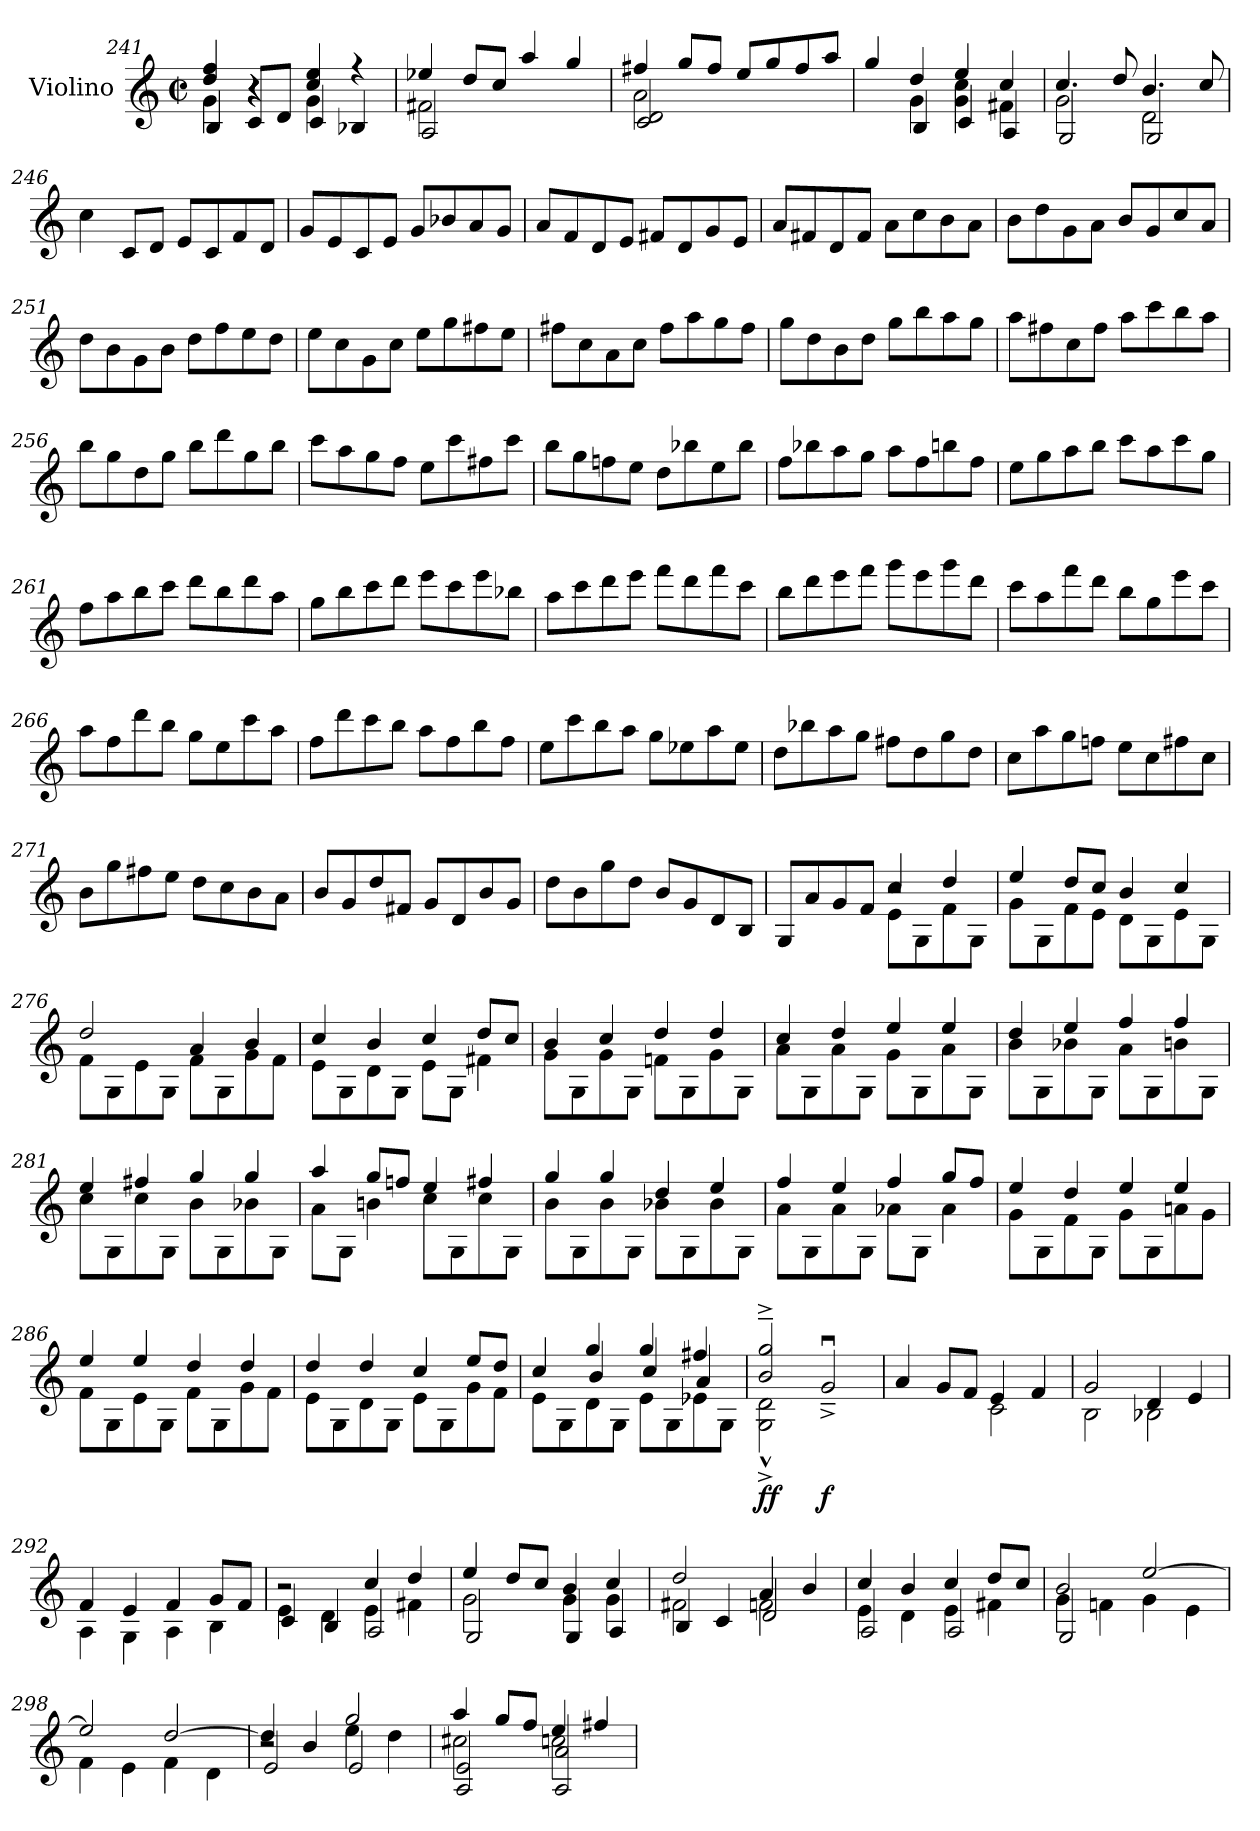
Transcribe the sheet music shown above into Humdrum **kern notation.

**kern	**dynam
*part1	*part1
*staff1	*staff1
*I"Violino	*
*I'Vln	*
*clefG2	*
*k[]	*
*M2/2	*
*met(c|)	*
=241	=241
*^	*
*	*^	*
4dd/ 4ff/	4g\	4B/	.
4r	4r	8c/L	.
.	.	8d/J	.
4cc/ 4ee/	4g\	4c/	.
4r	4ryy	4B-X/	.
=242	=242	=242	=242
4ee-X/	2f#X\	2A/	.
8dd/L	.	.	.
8cc/J	.	.	.
4aa/	2ryy	2ryy	.
4gg/	.	.	.
=243	=243	=243	=243
4ff#X/	2a\	2c/ 2d/	.
8gg/L	.	.	.
8ff#/J	.	.	.
8ee/L	2ryy	2ryy	.
8gg/	.	.	.
8ff#/	.	.	.
8aa/J	.	.	.
!!LO:LB:g=z	!!	!!
=244	=244	=244	=244
4gg/	4ryy	4ryy	.
4dd/	4g\	4B/	.
4ee/	4g\ 4cc\	4c/	.
4cc/	4f#X\	4A/	.
=245	=245	=245	=245
4.cc/	2g\	2G/	.
8dd/	.	.	.
4.b/	2d\	2G/	.
8cc/	.	.	.
*v	*v	*v	*
=246	=246
4cc\	.
8c/L	.
8d/J	.
8e/L	.
8c/	.
8f/	.
8d/J	.
=247	=247
8g/L	.
8e/	.
8c/	.
8e/J	.
8g/L	.
8b-X/	.
8a/	.
8g/J	.
=248	=248
8a/L	.
8f/	.
8d/	.
8e/J	.
8f#X/L	.
8d/	.
8g/	.
8e/J	.
!!LO:LB:g=z
=249	=249
8a/L	.
8f#X/	.
8d/	.
8f#/J	.
8a\L	.
8cc\	.
8b\	.
8a\J	.
=250	=250
8b\L	.
8dd\	.
8g\	.
8a\J	.
8b/L	.
8g/	.
8cc/	.
8a/J	.
=251	=251
8dd\L	.
8b\	.
8g\	.
8b\J	.
8dd\L	.
8ff\	.
8ee\	.
8dd\J	.
=252	=252
8ee\L	.
8cc\	.
8g\	.
8cc\J	.
8ee\L	.
8gg\	.
8ff#X\	.
8ee\J	.
!!LO:LB:g=z
=253	=253
8ff#X\L	.
8cc\	.
8a\	.
8cc\J	.
8ff#\L	.
8aa\	.
8gg\	.
8ff#\J	.
=254	=254
8gg\L	.
8dd\	.
8b\	.
8dd\J	.
8gg\L	.
8bb\	.
8aa\	.
8gg\J	.
=255	=255
8aa\L	.
8ff#X\	.
8cc\	.
8ff#\J	.
8aa\L	.
8ccc\	.
8bb\	.
8aa\J	.
=256	=256
8bb\L	.
8gg\	.
8dd\	.
8gg\J	.
8bb\L	.
8ddd\	.
8gg\	.
8bb\J	.
!!LO:LB:g=z
=257	=257
8ccc\L	.
8aa\	.
8gg\	.
8ff\J	.
8ee\L	.
8ccc\	.
8ff#X\	.
8ccc\J	.
=258	=258
8bb\L	.
8gg\	.
8ffn\	.
8ee\J	.
8dd\L	.
8bb-X\	.
8ee\	.
8bb-\J	.
=259	=259
8ff\L	.
8bb-X\	.
8aa\	.
8gg\J	.
8aa\L	.
8ff\	.
8bbn\	.
8ff\J	.
=260	=260
8ee\L	.
8gg\	.
8aa\	.
8bb\J	.
8ccc\L	.
8aa\	.
8ccc\	.
8gg\J	.
!!LO:LB:g=z
=261	=261
8ff\L	.
8aa\	.
8bb\	.
8ccc\J	.
8ddd\L	.
8bb\	.
8ddd\	.
8aa\J	.
=262	=262
8gg\L	.
8bb\	.
8ccc\	.
8ddd\J	.
8eee\L	.
8ccc\	.
8eee\	.
8bb-X\J	.
=263	=263
8aa\L	.
8ccc\	.
8ddd\	.
8eee\J	.
8fff\L	.
8ddd\	.
8fff\	.
8ccc\J	.
=264	=264
8bb\L	.
8ddd\	.
8eee\	.
8fff\J	.
8ggg\L	.
8eee\	.
8ggg\	.
8ddd\J	.
!!LO:PB:g=z
=265	=265
8ccc\L	.
8aa\	.
8fff\	.
8ddd\J	.
8bb\L	.
8gg\	.
8eee\	.
8ccc\J	.
=266	=266
8aa\L	.
8ff\	.
8ddd\	.
8bb\J	.
8gg\L	.
8ee\	.
8ccc\	.
8aa\J	.
=267	=267
8ff\L	.
8ddd\	.
8ccc\	.
8bb\J	.
8aa\L	.
8ff\	.
8bb\	.
8ff\J	.
=268	=268
8ee\L	.
8ccc\	.
8bb\	.
8aa\J	.
8gg\L	.
8ee-X\	.
8aa\	.
8ee-\J	.
!!LO:LB:g=z
=269	=269
8dd\L	.
8bb-X\	.
8aa\	.
8gg\J	.
8ff#X\L	.
8dd\	.
8gg\	.
8dd\J	.
=270	=270
8cc\L	.
8aa\	.
8gg\	.
8ffn\J	.
8ee\L	.
8cc\	.
8ff#X\	.
8cc\J	.
=271	=271
8b\L	.
8gg\	.
8ff#X\	.
8ee\J	.
8dd\L	.
8cc\	.
8b\	.
8a\J	.
=272	=272
8b/L	.
8g/	.
8dd/	.
8f#X/J	.
8g/L	.
8d/	.
8b/	.
8g/J	.
!!LO:LB:g=z
=273	=273
8dd\L	.
8b\	.
8gg\	.
8dd\J	.
8b/L	.
8g/	.
8d/	.
8B/J	.
=274	=274
*^	*
*	*^	*
8G/L	2ryy	2ryy	.
8a/	.	.	.
8g/	.	.	.
8f/J	.	.	.
4cc/	8e\L	2r	.
.	8G\	.	.
4dd/	8f\	.	.
.	8G\J	.	.
*	*v	*v	*
=275	=275	=275
4ee/	8g\L	.
.	8G\	.
8dd/L	8f\	.
8cc/J	8e\J	.
4b/	8d\L	.
.	8G\	.
4cc/	8e\	.
.	8G\J	.
=276	=276	=276
2dd/	8f\L	.
.	8G\	.
.	8e\	.
.	8G\J	.
4a/	8f\L	.
.	8G\	.
4b/	8g\	.
.	8f\J	.
!!LO:LB:g=z	!!
=277	=277	=277
4cc/	8e\L	.
.	8G\	.
4b/	8d\	.
.	8G\J	.
4cc/	8e\L	.
.	8G\J	.
8dd/L	4f#X\	.
8cc/J	.	.
=278	=278	=278
4b/	8g\L	.
.	8G\	.
4cc/	8g\	.
.	8G\J	.
4dd/	8fn\L	.
.	8G\	.
4dd/	8g\	.
.	8G\J	.
=279	=279	=279
4cc/	8a\L	.
.	8G\	.
4dd/	8a\	.
.	8G\J	.
4ee/	8g\L	.
.	8G\	.
4ee/	8a\	.
.	8G\J	.
=280	=280	=280
4dd/	8b\L	.
.	8G\	.
4ee/	8b-X\	.
.	8G\J	.
4ff/	8a\L	.
.	8G\	.
4ff/	8bn\	.
.	8G\J	.
!!LO:LB:g=z	!!
=281	=281	=281
4ee/	8cc\L	.
.	8G\	.
4ff#X/	8cc\	.
.	8G\J	.
4gg/	8b\L	.
.	8G\	.
4gg/	8b-X\	.
.	8G\J	.
=282	=282	=282
4aa/	8a\L	.
.	8G\J	.
8gg/L	4bn\	.
8ffn/J	.	.
4ee/	8cc\L	.
.	8G\	.
4ff#X/	8cc\	.
.	8G\J	.
=283	=283	=283
4gg/	8b\L	.
.	8G\	.
4gg/	8b\	.
.	8G\J	.
4dd/	8b-X\L	.
.	8G\	.
4ee/	8b-\	.
.	8G\J	.
=284	=284	=284
4ff/	8a\L	.
.	8G\	.
4ee/	8a\	.
.	8G\J	.
4ff/	8a-X\L	.
.	8G\J	.
8gg/L	4a-\	.
8ff/J	.	.
!!LO:LB:g=z	!!
=285	=285	=285
4ee/	8g\L	.
.	8G\	.
4dd/	8f\	.
.	8G\J	.
4ee/	8g\L	.
.	8G\	.
4ee/	8an\	.
.	8g\J	.
=286	=286	=286
4ee/	8f\L	.
.	8G\	.
4ee/	8e\	.
.	8G\J	.
4dd/	8f\L	.
.	8G\	.
4dd/	8g\	.
.	8f\J	.
=287	=287	=287
4dd/	8e\L	.
.	8G\	.
4dd/	8d\	.
.	8G\J	.
4cc/	8e\L	.
.	8G\	.
8ee/L	8g\	.
8dd/J	8f\J	.
=288	=288	=288
*	*^	*
4cc/	8e\L	4ryy	.
.	8G\	.	.
4gg/	8d\	4b/	.
.	8G\J	.	.
4gg/	8e\L	4cc/	.
.	8G\	.	.
4ff#X/	8e-X\	4a/	.
.	8G\J	.	.
*	*v	*v	*
=289	=289	=289
!	!	!LO:DY:b
2b/~^ 2gg/~^	2G\^^^ 2d\^^^	ff
!	!	!LO:DY:b
2gu~^/	2ryy	f
!!LO:LB:g=z	!!
=290	=290	=290
4a/	2ryy	.
8g/L	.	.
8f/J	.	.
4e/	2c\	.
4f/	.	.
=291	=291	=291
2g/	2B\	.
4d/	2B-X\	.
4e/	.	.
=292	=292	=292
4f/	4A\	.
4e/	4G\	.
4f/	4A\	.
8g/L	4B\	.
8f/J	.	.
=293	=293	=293
*	*^	*
2r	4e\	4c/	.
.	4d\	4B/	.
4cc/	4e\	2A/	.
4dd/	4f#X\	.	.
=294	=294	=294	=294
4ee/	2g\	2G/	.
8dd/L	.	.	.
8cc/J	.	.	.
4b/	4g\	4G/	.
4cc/	4g\	4A/	.
=295	=295	=295	=295
2dd/	2f#X\	4B/	.
.	.	4c/	.
4a/	2fn\	2d/	.
4b/	.	.	.
!!LO:LB:g=z	!!	!!
=296	=296	=296	=296
4cc/	4e\	2A/	.
4b/	4d\	.	.
4cc/	4e\	2A/	.
8dd/L	4f#X\	.	.
8cc/J	.	.	.
=297	=297	=297	=297
2b/	4g\	2G/	.
.	4fn\	.	.
[2ee/	4g\	2ryy	.
.	4e\	.	.
*	*v	*v	*
=298	=298	=298
2ee/]	4f\	.
.	4e\	.
[2dd/	4f\	.
.	4d\	.
=299	=299	=299
*	*^	*
4dd/]	2r	2e/	.
4b/	.	.	.
2gg/	4ee\	2e/	.
.	4dd\	.	.
=300	=300	=300	=300
4aa/	2cc#X\	2A/ 2e/	.
8gg/L	.	.	.
8ff/J	.	.	.
4ee/	2ccn\	2A/ 2a/	.
4ff#X/	.	.	.
*v	*v	*v	*
=	=
*-	*-
